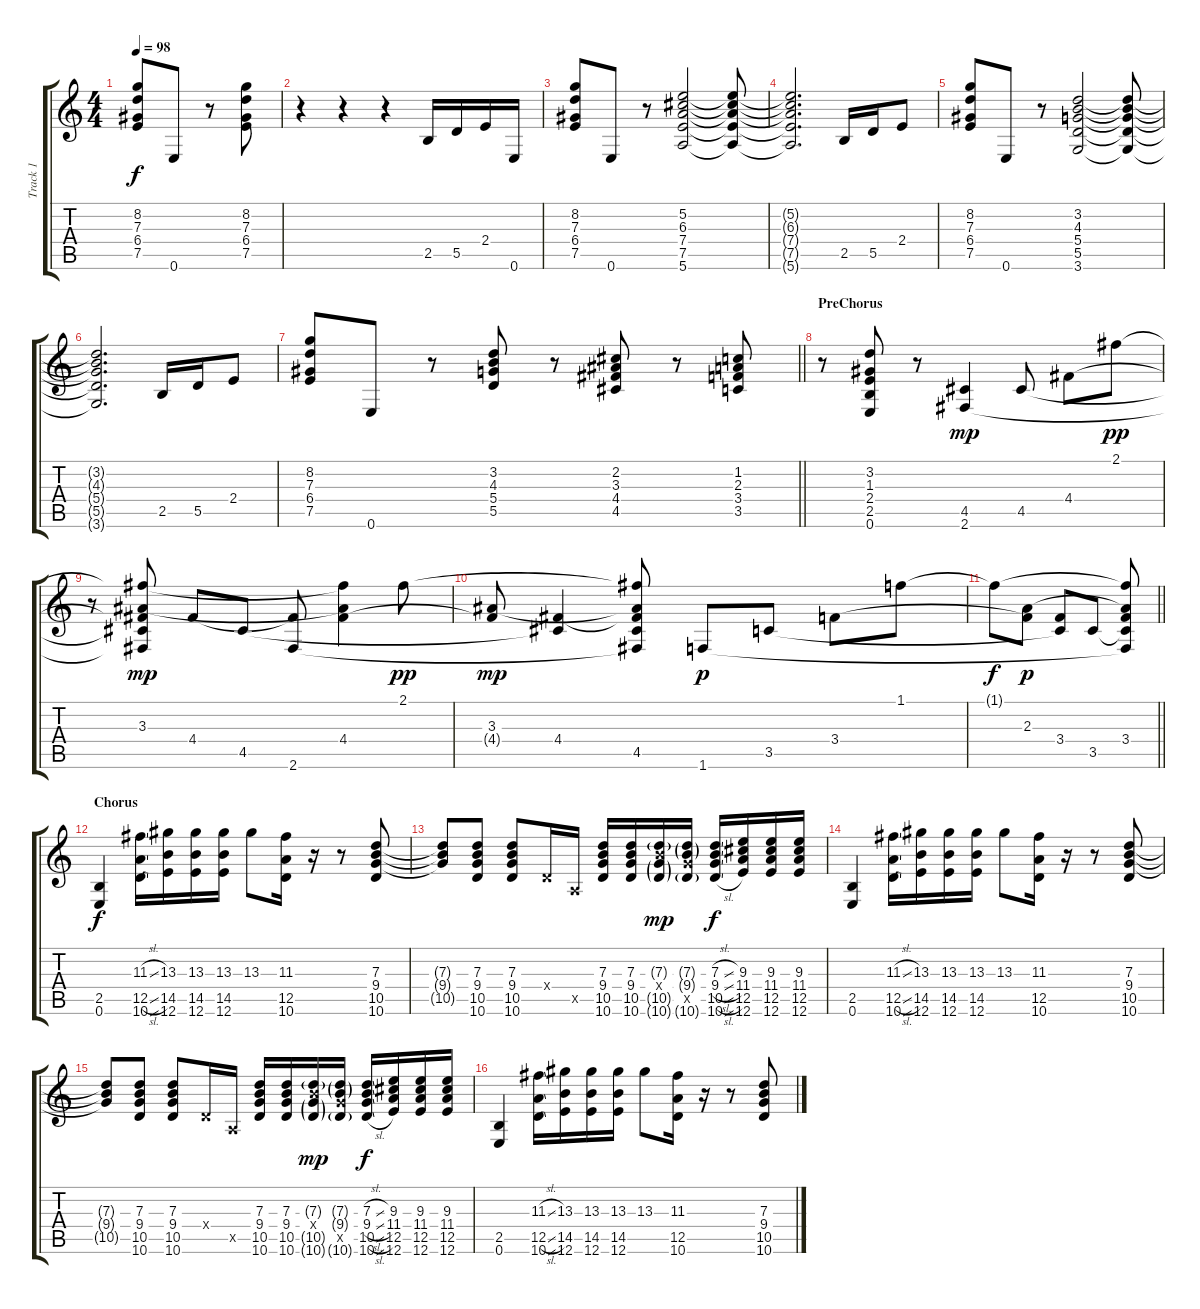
\track ("Track 1" "Track 1") {instrument overdrivenguitar}
\staff {score tabs}
\tuning (E4 B3 G3 D3 A2 E2) {hide}
\ts (4 4)
\tempo 98
\clef g2
\ks c
(8.2 7.3 6.4 7.5).8{dy f} 0.6.8 r.8 (8.2 7.3 6.4 7.5).8 |
r.4 r.4 r.4 2.5.16 5.5.16 2.4.16 0.6.16 |
(8.2 7.3 6.4 7.5).8 0.6.8 r.8 (5.2 6.3 7.4 7.5 5.6).2 (5.2{t} 6.3{t} 7.4{t} 7.5{t} 5.6{t}).8 |
(5.2{t} 6.3{t} 7.4{t} 7.5{t} 5.6{t}).2{d} 2.5.16 5.5.16 2.4.8 |
(8.2 7.3 6.4 7.5).8 0.6.8 r.8 (3.2 4.3 5.4 5.5 3.6).2 (3.2{t} 4.3{t} 5.4{t} 5.5{t} 3.6{t}).8 |
(3.2{t} 4.3{t} 5.4{t} 5.5{t} 3.6{t}).2{d} 2.5.16 5.5.16 2.4.8 |
\barLineRight lightlight
(8.2 7.3 6.4 7.5).8 0.6.8 r.8 (3.2 4.3 5.4 5.5).8 r.8 (2.2 3.3 4.4 4.5).8 r.8 (1.2 2.3 3.4 3.5).8 |
\section ("" "PreChorus")
r.8 (3.2 1.3 2.4 2.5 0.6).8 r.8 (4.5 2.6).4{dy mp} 4.5.8 4.4.8 2.1.8{dy pp} |
r.8 (2.1{t} 3.3 4.4{t} 4.5{t} 2.6{t}).8{dy mp} 4.4.8 4.5.8 (4.4{t} 2.6).8 (2.1{t} 3.3{t} 4.4).4 2.1.8{dy pp} |
(3.3 4.4{t}).8{dy mp} (4.4 4.5{t}).4 (2.1{t} 3.3{t} 4.4{t} 4.5 2.6{t}).8 1.6.8{dy p} 3.5.8 3.4.8 1.1.8 |
\barLineRight lightlight
1.1{t}.8{dy f} (2.3 3.4{t}).8{dy p} (3.4 3.5{t}).8 3.5.8 (1.1{t} 2.3{t} 3.4 3.5{t} 1.6{t}).8 |
\section ("" "Chorus")
(2.5 0.6).4{dy f} (11.3{sl} 12.5{sl} 10.6{sl}).16 (13.3 14.5 12.6).16 (13.3 14.5 12.6).16 (13.3 14.5 12.6).16 13.3.8 (11.3 12.5 10.6).16 r.16 r.8 (7.3 9.4 10.5 10.6).8 |
(7.3{t} 9.4{t} 10.5{t}).8 (7.3 9.4 10.5 10.6).8 (7.3 9.4 10.5 10.6).8 0.4{x}.16 0.5{x}.16 (7.3 9.4 10.5 10.6).16 (7.3 9.4 10.5 10.6).16 (7.3{g} 9.4{x} 10.5{g} 10.6{g}).16{dy mp} (7.3{g} 9.4{g} 10.5{x} 10.6{g}).16 (7.3{sl} 9.4{sl} 10.5{sl} 10.6{sl}).16{dy f} (9.3 11.4 12.5 12.6).16 (9.3 11.4 12.5 12.6).16 (9.3 11.4 12.5 12.6).16 |
(2.5 0.6).4 (11.3{sl} 12.5{sl} 10.6{sl}).16 (13.3 14.5 12.6).16 (13.3 14.5 12.6).16 (13.3 14.5 12.6).16 13.3.8 (11.3 12.5 10.6).16 r.16 r.8 (7.3 9.4 10.5 10.6).8 |
(7.3{t} 9.4{t} 10.5{t}).8 (7.3 9.4 10.5 10.6).8 (7.3 9.4 10.5 10.6).8 0.4{x}.16 0.5{x}.16 (7.3 9.4 10.5 10.6).16 (7.3 9.4 10.5 10.6).16 (7.3{g} 9.4{x} 10.5{g} 10.6{g}).16{dy mp} (7.3{g} 9.4{g} 10.5{x} 10.6{g}).16 (7.3{sl} 9.4{sl} 10.5{sl} 10.6{sl}).16{dy f} (9.3 11.4 12.5 12.6).16 (9.3 11.4 12.5 12.6).16 (9.3 11.4 12.5 12.6).16 |
(2.5 0.6).4 (11.3{sl} 12.5{sl} 10.6{sl}).16 (13.3 14.5 12.6).16 (13.3 14.5 12.6).16 (13.3 14.5 12.6).16 13.3.8 (11.3 12.5 10.6).16 r.16 r.8 (7.3 9.4 10.5 10.6).8
